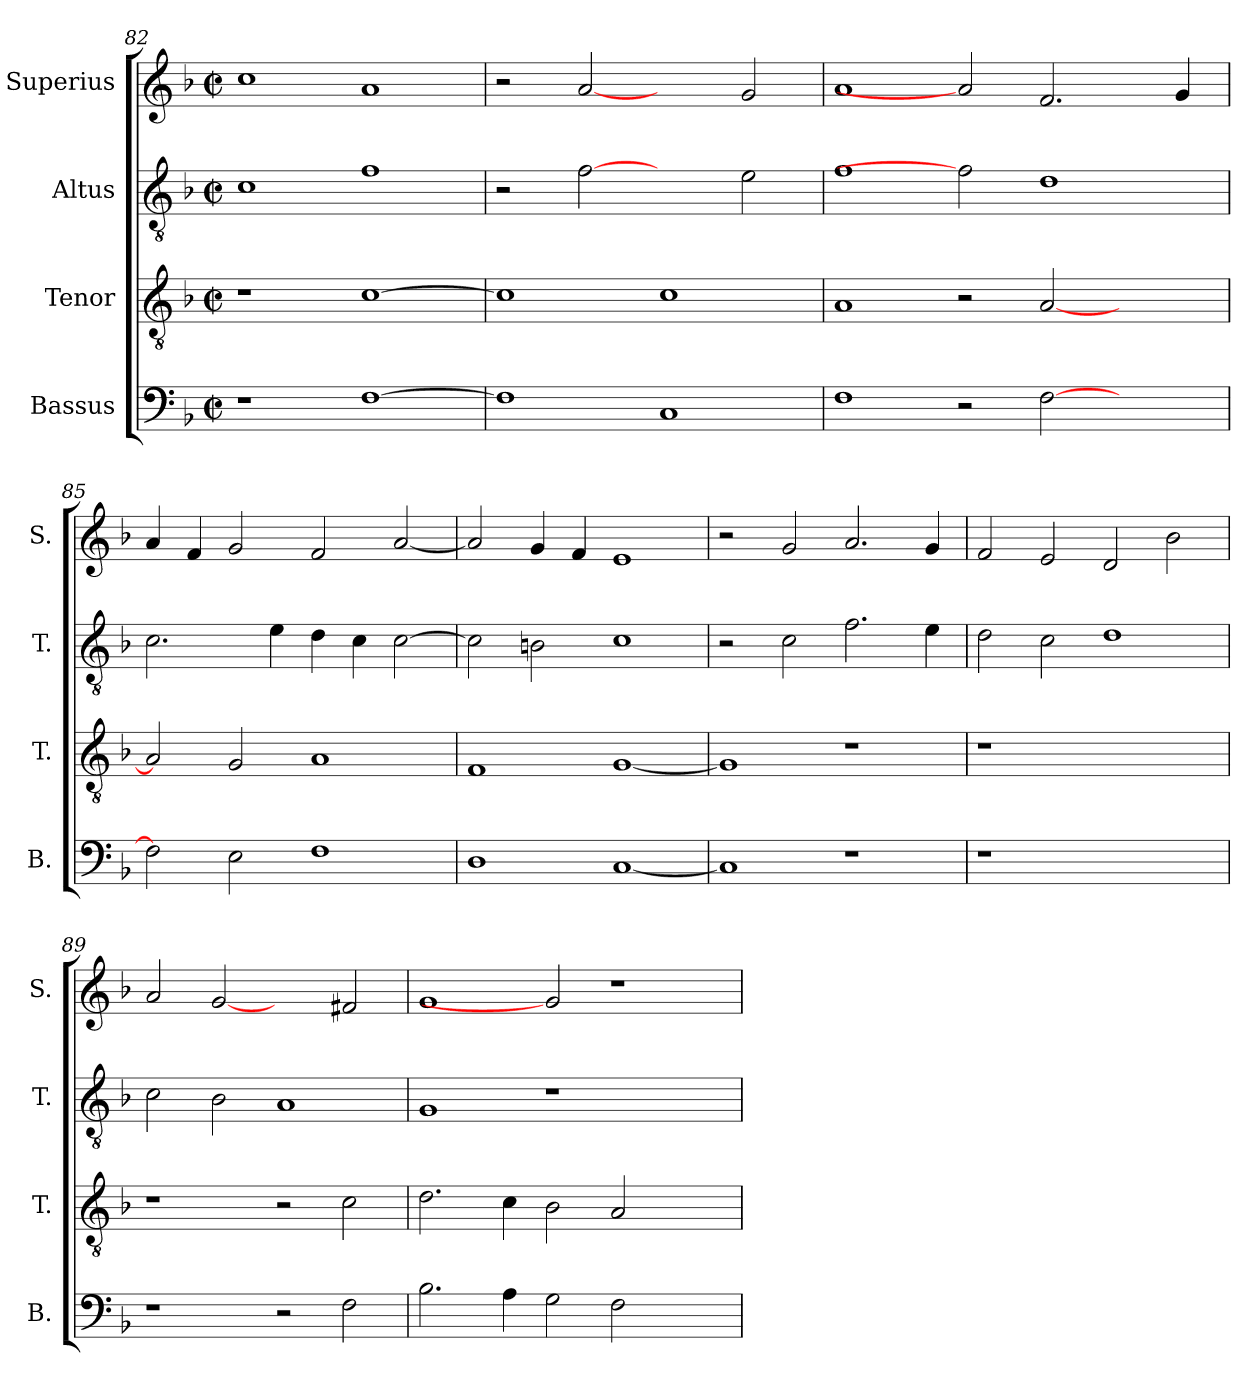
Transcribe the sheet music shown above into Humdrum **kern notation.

**kern	**kern	**kern	**kern
*part4	*part3	*part2	*part1
*staff4	*staff3	*staff2	*staff1
*I"Bassus	*I"Tenor	*I"Altus	*I"Superius
*I'B.	*I'T.	*I'T.	*I'S.
*clefF4	*clefGv2	*clefGv2	*clefG2
*	*ITrd7c12	*ITrd7c12	*
*k[b-]	*k[b-]	*k[b-]	*k[b-]
*F:	*F:	*F:	*F:
*M2/2	*M2/2	*M2/2	*M2/2
*met(c|)	*met(c|)	*met(c|)	*met(c|)
=82	=82	=82	=82
1r	1r	1Ci	1cci
[>1Fi	[>1Ci	1Fi	1ai
=83	=83	=83	=83
1Fi]	1Ci]	2r	2r
.	.	[2Fi	[2ai
1Ci	1Ci	2ryy	2ryy
.	.	2Ei\	2gi/
=84	=84	=84	=84
1Fi	1AAi	1Fi	1ai
2r	2r	2Fi]	2ai]
[>2Fi\	[<2AAi/	1Di	2.fi/
2ryy	2ryy	.	.
.	.	.	4gi/
=85	=85	=85	=85
2Fi\]	2AAi/]	2.Ci\	4ai/
.	.	.	4fi/
2Ei\	2GGi/	.	2gi/
.	.	4Ei\	.
1Fi	1AAi	4Di\	2fi/
.	.	4Ci\	.
.	.	[>2Ci\	[<2ai/
=86	=86	=86	=86
1Di	1FFi	2Ci\]	2ai/]
.	.	2BBni\	4gi/
.	.	.	4fi/
[<1Ci	[<1GGi	1Ci	1ei
!!LO:PB:g=z
=87	=87	=87	=87
1Ci]	1GGi]	2r	2r
.	.	2Ci\	2gi/
1r	1r	2.Fi\	2.ai/
.	.	4Ei\	4gi/
=88	=88	=88	=88
!LO:N:vis=1	!LO:N:vis=1	!	!
1r	1r	2Di\	2fi/
.	.	2Ci\	2ei/
1ryy	1ryy	1Di	2di/
.	.	.	2b-i\
=89	=89	=89	=89
1r	1r	2Ci\	2ai/
.	.	2BB-i\	[2gi
2r	2r	1AAi	2ryy
2Fi\	2Ci\	.	2f#Xi/
=90	=90	=90	=90
2.B-i\	2.Di\	1GGi	1gi
4Ai\	4Ci\	.	.
2Gi\	2BB-i\	1r	2gi]
2Fi\	2AAi/	.	1r
2ryy	2ryy	2ryy	.
=	=	=	=
*-	*-	*-	*-
